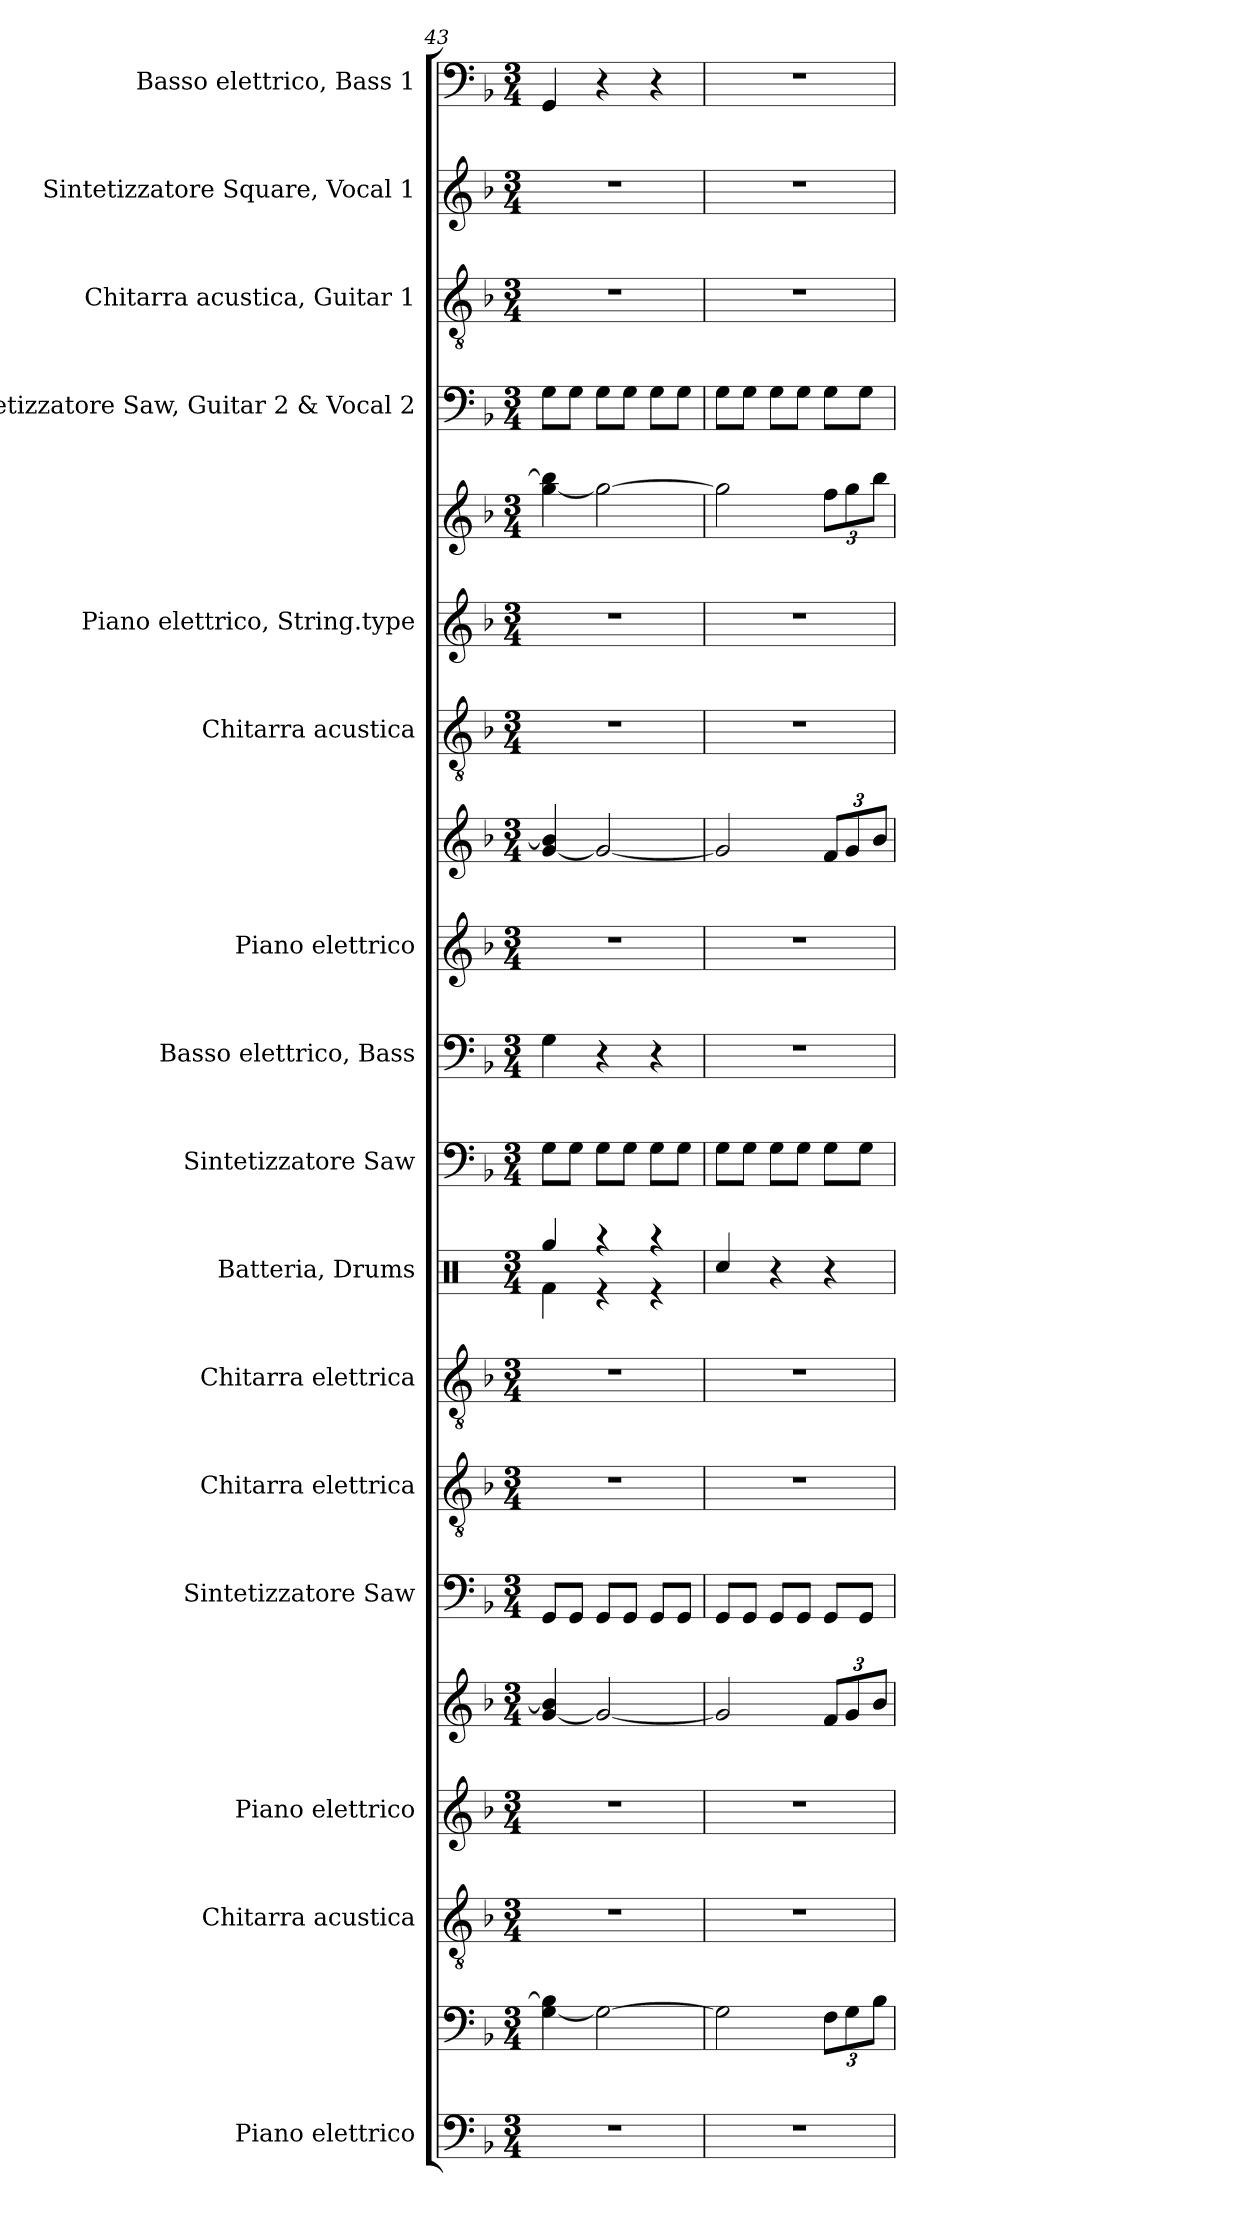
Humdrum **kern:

**kern	**kern	**kern	**kern	**kern	**kern	**kern	**kern	**kern	**kern	**kern	**kern	**kern	**kern	**kern	**kern	**kern	**kern	**kern	**kern
*part16	*part16	*part15	*part14	*part14	*part13	*part12	*part11	*part10	*part9	*part8	*part7	*part7	*part6	*part5	*part5	*part4	*part3	*part2	*part1
*staff20	*staff19	*staff18	*staff17	*staff16	*staff15	*staff14	*staff13	*staff12	*staff11	*staff10	*staff9	*staff8	*staff7	*staff6	*staff5	*staff4	*staff3	*staff2	*staff1
*I"Piano elettrico	*	*I"Chitarra acustica	*I"Piano elettrico	*	*I"Sintetizzatore Saw	*I"Chitarra elettrica	*I"Chitarra elettrica	*I"Batteria,  Drums	*I"Sintetizzatore Saw	*I"Basso elettrico,  Bass	*I"Piano elettrico	*	*I"Chitarra acustica	*I"Piano elettrico,  String.type	*	*I"Sintetizzatore Saw,  Guitar 2 &amp; Vocal 2	*I"Chitarra acustica,  Guitar 1	*I"Sintetizzatore Square,  Vocal 1	*I"Basso elettrico,  Bass 1
*	*	*	*	*	*I'Sint.	*I'Chit. el.	*I'Chit. el.	*I'Batt.	*I'Sint.	*I'B. el.	*	*	*	*	*	*I'Sint.	*	*I'Sint.	*I'B. el.
*clefF4	*clefF4	*clefGv2	*clefG2	*clefG2	*clefF4	*clefGv2	*clefGv2	*clefX	*clefF4	*clefF4	*clefG2	*clefG2	*clefGv2	*clefG2	*clefG2	*clefF4	*clefGv2	*clefG2	*clefF4
*	*	*	*	*	*	*	*	*	*	*ITrd7c12	*	*	*	*	*	*	*	*	*ITrd7c12
*k[b-]	*k[b-]	*k[b-]	*k[b-]	*k[b-]	*k[b-]	*k[b-]	*k[b-]	*k[]	*k[b-]	*k[b-]	*k[b-]	*k[b-]	*k[b-]	*k[b-]	*k[b-]	*k[b-]	*k[b-]	*k[b-]	*k[b-]
*M3/4	*M3/4	*M3/4	*M3/4	*M3/4	*M3/4	*M3/4	*M3/4	*M3/4	*M3/4	*M3/4	*M3/4	*M3/4	*M3/4	*M3/4	*M3/4	*M3/4	*M3/4	*M3/4	*M3/4
=43	=43	=43	=43	=43	=43	=43	=43	=43	=43	=43	=43	=43	=43	=43	=43	=43	=43	=43	=43
*	*	*	*	*	*	*	*	*^	*	*	*	*	*	*	*	*	*	*	*
2.r	[4G\ 4B-\]	2.r	2.r	[4g/ 4b-/]	8GG/L	2.r	2.r	4Rgg/	4Rf\	8G\L	4GG\	2.r	[4g/ 4b-/]	2.r	2.r	[4gg\ 4bb-\]	8G\L	2.r	2.r	4GGG/
.	.	.	.	.	8GG/J	.	.	.	.	8G\J	.	.	.	.	.	.	8G\J	.	.	.
.	2G\_	.	.	2g/_	8GG/L	.	.	4r	4r	8G\L	4r	.	2g/_	.	.	2gg\_	8G\L	.	.	4r
.	.	.	.	.	8GG/J	.	.	.	.	8G\J	.	.	.	.	.	.	8G\J	.	.	.
.	.	.	.	.	8GG/L	.	.	4r	4r	8G\L	4r	.	.	.	.	.	8G\L	.	.	4r
.	.	.	.	.	8GG/J	.	.	.	.	8G\J	.	.	.	.	.	.	8G\J	.	.	.
*	*	*	*	*	*	*	*	*v	*v	*	*	*	*	*	*	*	*	*	*	*
=44	=44	=44	=44	=44	=44	=44	=44	=44	=44	=44	=44	=44	=44	=44	=44	=44	=44	=44	=44
2.r	2G\]	2.r	2.r	2g/]	8GG/L	2.r	2.r	4Rcc/	8G\L	2.r	2.r	2g/]	2.r	2.r	2gg\]	8G\L	2.r	2.r	2.r
.	.	.	.	.	8GG/J	.	.	.	8G\J	.	.	.	.	.	.	8G\J	.	.	.
.	.	.	.	.	8GG/L	.	.	4r	8G\L	.	.	.	.	.	.	8G\L	.	.	.
.	.	.	.	.	8GG/J	.	.	.	8G\J	.	.	.	.	.	.	8G\J	.	.	.
*	*Xbrackettup	*	*	*Xbrackettup	*	*	*	*	*	*	*	*Xbrackettup	*	*	*Xbrackettup	*	*	*	*
.	12F\L	.	.	12f/L	8GG/L	.	.	4r	8G\L	.	.	12f/L	.	.	12ff\L	8G\L	.	.	.
.	12G\	.	.	12g/	.	.	.	.	.	.	.	12g/	.	.	12gg\	.	.	.	.
.	.	.	.	.	8GG/J	.	.	.	8G\J	.	.	.	.	.	.	8G\J	.	.	.
.	12B-\J	.	.	12b-/J	.	.	.	.	.	.	.	12b-/J	.	.	12bb-\J	.	.	.	.
=	=	=	=	=	=	=	=	=	=	=	=	=	=	=	=	=	=	=	=
*-	*-	*-	*-	*-	*-	*-	*-	*-	*-	*-	*-	*-	*-	*-	*-	*-	*-	*-	*-
